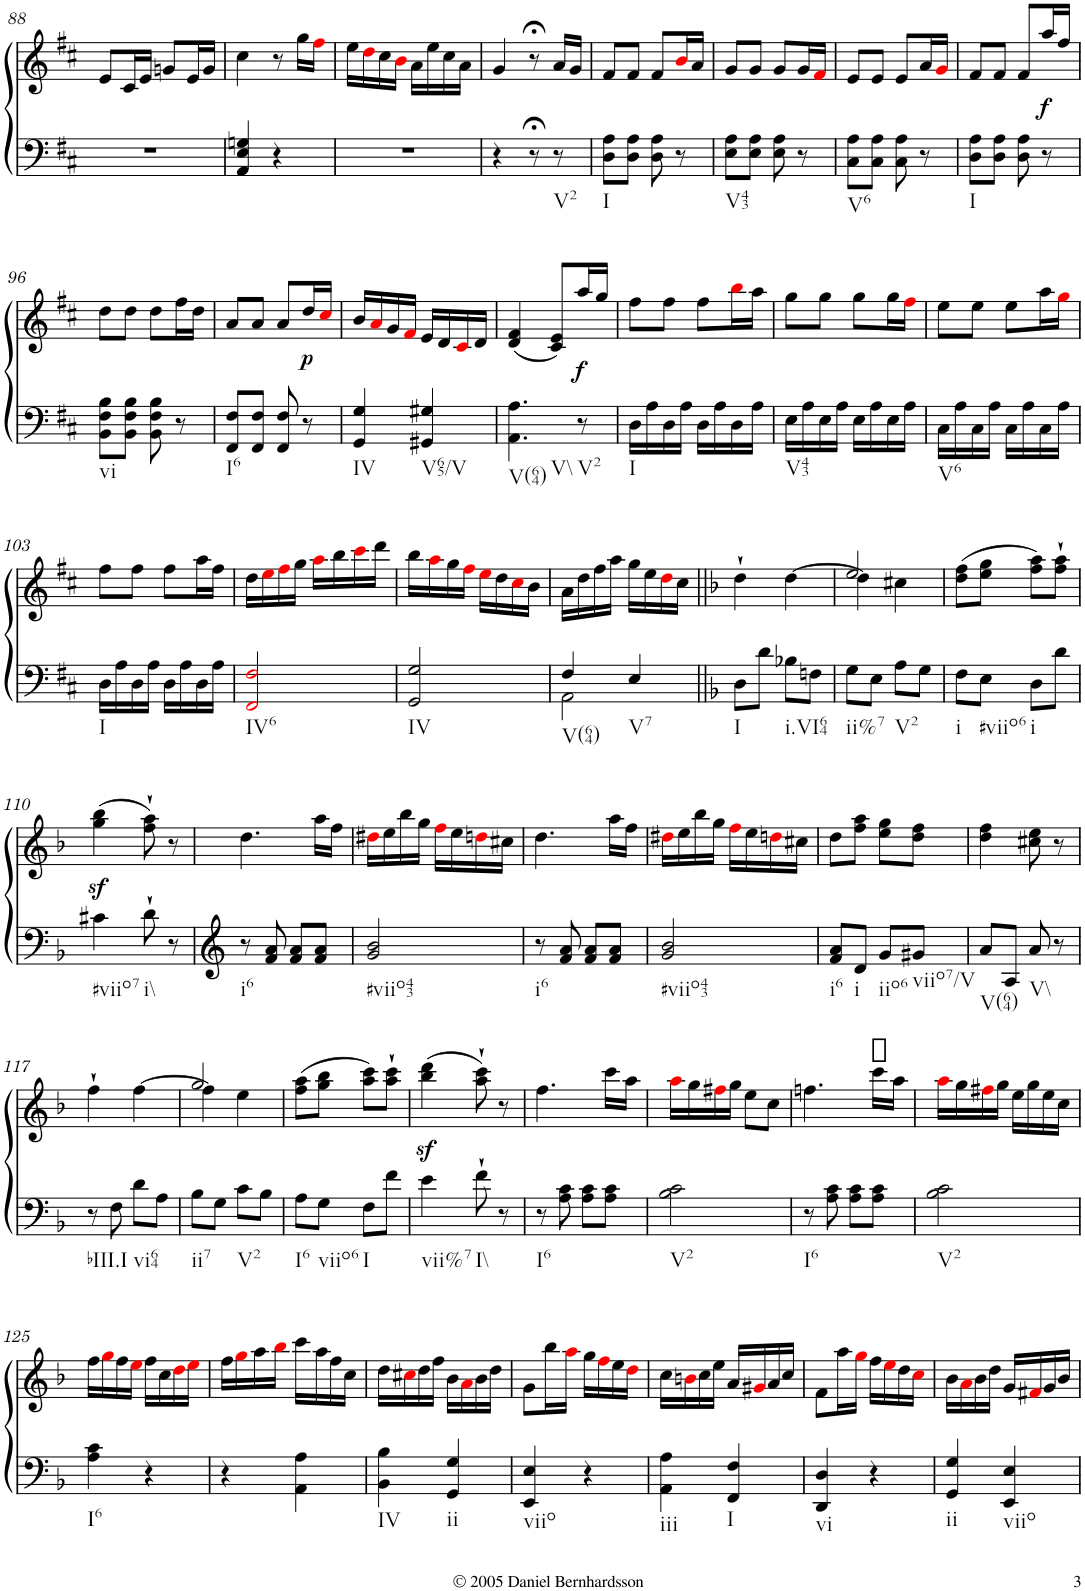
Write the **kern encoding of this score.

**kern	**kern	**dynam
*part1	*part1	*part1
*staff2	*staff1	*staff1/2
*I"Piano	*	*
*I'Pno.	*	*
!!LO:PB:g=z
*clefG2	*clefG2	*
*k[f#c#]	*k[f#c#]	*
*D:	*D:	*
*M2/4	*M2/4	*
=88	=88	=88
2r	8e/L	.
.	16c#/L	.
.	16e/JJ	.
.	8gn/L	.
.	16e/L	.
.	16g/JJ	.
=89	=89	=89
4AA/ 4E/ 4Gn/	4cc#\	.
4r	8r	.
.	16gg\LL	.
.	16ff#i\JJ	.
=90	=90	=90
2r	16ee\LL	.
.	16ddi\	.
.	16cc#\	.
.	16bi\JJ	.
.	16a\LL	.
.	16ee\	.
.	16cc#\	.
.	16a\JJ	.
=91	=91	=91
4r	4g/	.
8r;<	8r;<	.
!LO:TX:b:t=V2	!	!
8r	16a/LL	.
.	16g/JJ	.
=92	=92	=92
!LO:TX:b:t=I	!	!
8D\ 8A\L	8f#/L	.
8D\ 8A\J	8f#/J	.
8D\ 8A\	8f#/L	.
8r	16bi/L	.
.	16a/JJ	.
=93	=93	=93
!LO:TX:b:t=V43	!	!
8E\ 8A\L	8g/L	.
8E\ 8A\J	8g/J	.
8E\ 8A\	8g/L	.
8r	16g/L	.
.	16f#i/JJ	.
=94	=94	=94
!LO:TX:b:t=V6	!	!
8C#\ 8A\L	8e/L	.
8C#\ 8A\J	8e/J	.
8C#\ 8A\	8e/L	.
8r	16a/L	.
.	16gi/JJ	.
=95	=95	=95
!LO:TX:b:t=I	!	!
8D\ 8A\L	8f#/L	.
8D\ 8A\J	8f#/J	.
8D\ 8A\	8f#/L	.
!	!	!LO:DY:b
8r	16aa/L	f
.	16ff#/JJ	.
!!LO:LB:g=z
=96	=96	=96
!LO:TX:b:t=vi	!	!
8BB\ 8F#\ 8B\L	8dd\L	.
8BB\ 8F#\ 8B\J	8dd\J	.
8BB\ 8F#\ 8B\	8dd\L	.
8r	16ff#\L	.
.	16dd\JJ	.
=97	=97	=97
!LO:TX:b:t=I6	!	!
8FF#/ 8F#/L	8a/L	.
8FF#/ 8F#/J	8a/J	.
8FF#/ 8F#/	8a/L	.
!	!	!LO:DY:b
8r	16dd/L	p
.	16cc#i/JJ	.
=98	=98	=98
!LO:TX:b:t=IV	!	!
4GG/ 4G/	16b/LL	.
.	16ai/	.
.	16g/	.
.	16f#i/JJ	.
!LO:TX:b:t=V65/V	!	!
4GG#X/ 4G#X/	16e/LL	.
.	16d/	.
.	16c#i/	.
.	16d/JJ	.
=99	=99	=99
!LO:TX:b:t=V(64)	!	!
!LO:TX:b:t=V\\	!	!
4.AA\ 4.A\	(4d/ 4f#/	.
.	8c#/ 8e/L)	.
!LO:TX:b:t=V2	!	!
!	!	!LO:DY:b
8r	16aa/L	f
.	16gg/JJ	.
=100	=100	=100
!LO:TX:b:t=I	!	!
16D\LL	8ff#\L	.
16A\	.	.
16D\	8ff#\J	.
16A\JJ	.	.
16D\LL	8ff#\L	.
16A\	.	.
16D\	16bbi\L	.
16A\JJ	16aa\JJ	.
=101	=101	=101
!LO:TX:b:t=V43	!	!
16E\LL	8gg\L	.
16A\	.	.
16E\	8gg\J	.
16A\JJ	.	.
16E\LL	8gg\L	.
16A\	.	.
16E\	16gg\L	.
16A\JJ	16ff#i\JJ	.
=102	=102	=102
!LO:TX:b:t=V6	!	!
16C#\LL	8ee\L	.
16A\	.	.
16C#\	8ee\J	.
16A\JJ	.	.
16C#\LL	8ee\L	.
16A\	.	.
16C#\	16aa\L	.
16A\JJ	16ggi\JJ	.
!!LO:LB:g=z
=103	=103	=103
!LO:TX:b:t=I	!	!
16D\LL	8ff#\L	.
16A\	.	.
16D\	8ff#\J	.
16A\JJ	.	.
16D\LL	8ff#\L	.
16A\	.	.
16D\	16aa\L	.
16A\JJ	16ff#\JJ	.
=104	=104	=104
!LO:TX:b:t=IV6	!	!
2FF#i/ 2F#i/	16dd\LL	.
.	16eei\	.
.	16ff#i\	.
.	16gg\JJ	.
.	16aai\LL	.
.	16bb\	.
.	16ccc#i\	.
.	16ddd\JJ	.
=105	=105	=105
!LO:TX:b:t=IV	!	!
2GG/ 2G/	16bb\LL	.
.	16aai\	.
.	16gg\	.
.	16ff#i\JJ	.
.	16eei\LL	.
.	16dd\	.
.	16cc#i\	.
.	16b\JJ	.
=106	=106	=106
*^	*	*
!LO:TX:b:t=V(64)	!	!	!
4F#/	2AA\	16a\LL	.
.	.	16dd\	.
.	.	16ff#\	.
.	.	16aa\JJ	.
!LO:TX:b:t=V7	!	!	!
4E/	.	16gg\LL	.
.	.	16ee\	.
.	.	16ddi\	.
.	.	16cc#\JJ	.
*v	*v	*	*
=107||	=107||	=107||
*k[b-]	*k[b-]	*
*F:	*F:	*
*	*^	*
!LO:TX:b:t=I	!	!	!
8D\L	4dd`\	4ryy	.
8d\J	.	.	.
!LO:TX:b:t=i.VI64	!	!	!
8B-X\L	4ryy	[>4dd\	.
8Fn\J	.	.	.
=108	=108	=108	=108
!LO:TX:b:t=ii%7	!	!	!
8G\L	2ee/	4dd\]	.
8E\J	.	.	.
!LO:TX:b:t=V2	!	!	!
8A\L	.	4cc#X\	.
8G\J	.	.	.
*	*v	*v	*
=109	=109	=109
!LO:TX:b:t=i	!	!
8F\L	(8dd\ 8ff\L	.
!LO:TX:b:t=#viio6	!	!
8E\J	8ee\ 8gg\J	.
!LO:TX:b:t=i	!	!
8D\L	8ff\ 8aa\L)	.
8d\J	8ff\` 8aa\`J	.
!!LO:LB:g=z
=110	=110	=110
!LO:TX:b:t=#viio7	!	!
4c#X\	(4gg\z< 4bb-\z<	.
!LO:TX:b:t=i\\	!	!
8d`\	8ff\` 8aa\`)	.
8r	8r	.
=111	=111	=111
!LO:TX:b:t=i6	!	!
8r	4.dd\	.
8f/ 8a/	.	.
8f/ 8a/L	.	.
8f/ 8a/J	16aa\LL	.
.	16ff\JJ	.
=112	=112	=112
!LO:TX:b:t=#viio43	!	!
2g/ 2b-/	16dd#Xi\LL	.
.	16ee\	.
.	16bb-\	.
.	16gg\JJ	.
.	16ffi\LL	.
.	16ee\	.
.	16ddni\	.
.	16cc#X\JJ	.
=113	=113	=113
!LO:TX:b:t=i6	!	!
8r	4.dd\	.
8f/ 8a/	.	.
8f/ 8a/L	.	.
8f/ 8a/J	16aa\LL	.
.	16ff\JJ	.
=114	=114	=114
!LO:TX:b:t=#viio43	!	!
2g/ 2b-/	16dd#Xi\LL	.
.	16ee\	.
.	16bb-\	.
.	16gg\JJ	.
.	16ffi\LL	.
.	16ee\	.
.	16ddni\	.
.	16cc#X\JJ	.
=115	=115	=115
!LO:TX:b:t=i6	!	!
8f/ 8a/L	8dd\L	.
!LO:TX:b:t=i	!	!
8d/J	8ff\ 8aa\J	.
!LO:TX:b:t=iio6	!	!
8g/L	8ee\ 8gg\L	.
!LO:TX:b:t=viio7/V	!	!
8g#X/J	8dd\ 8ff\J	.
=116	=116	=116
!LO:TX:b:t=V(64)	!	!
8a/L	4dd\ 4ff\	.
8A/J	.	.
!LO:TX:b:t=V\\	!	!
8a/	8cc#X\ 8ee\	.
8r	8r	.
!!LO:LB:g=z
=117	=117	=117
*	*^	*
!LO:TX:b:t=bIII.I	!	!	!
8r	4ff`\	4ryy	.
8F\	.	.	.
!LO:TX:b:t=vi64	!	!	!
8d\L	4ryy	[>4ff\	.
8A\J	.	.	.
=118	=118	=118	=118
!LO:TX:b:t=ii7	!	!	!
8B-\L	2gg/	4ff\]	.
8G\J	.	.	.
!LO:TX:b:t=V2	!	!	!
8c\L	.	4ee\	.
8B-\J	.	.	.
*	*v	*v	*
=119	=119	=119
!LO:TX:b:t=I6	!	!
8A\L	(8ff\ 8aa\L	.
!LO:TX:b:t=viio6	!	!
8G\J	8gg\ 8bb-\J	.
!LO:TX:b:t=I	!	!
8F\L	8aa\ 8ccc\L)	.
8f\J	8aa\` 8ccc\`J	.
=120	=120	=120
!LO:TX:b:t=vii%7	!	!
4e\	(4bb-\z< 4ddd\z<	.
!LO:TX:b:t=I\\	!	!
8f`\	8aa\` 8ccc\`)	.
8r	8r	.
=121	=121	=121
!LO:TX:b:t=I6	!	!
8r	4.ff\	.
8A\ 8c\	.	.
8A\ 8c\L	.	.
8A\ 8c\J	16ccc\LL	.
.	16aa\JJ	.
=122	=122	=122
!LO:TX:b:t=V2	!	!
2B-\ 2c\	16aai\LL	.
.	16gg\	.
.	16ff#Xi\	.
.	16gg\JJ	.
.	8ee\L	.
.	8cc\J	.
=123	=123	=123
!LO:TX:b:t=I6	!	!
8r	4.ffn\	.
8A\ 8c\	.	.
8A\ 8c\L	.	.
8A\ 8c\J	16ccc\LL	.
.	16aa\JJ	.
=124	=124	=124
!LO:TX:b:t=V2	!	!
2B-\ 2c\	16aai\LL	.
.	16gg\	.
.	16ff#Xi\	.
.	16gg\JJ	.
.	16ee\LL	.
.	16gg\	.
.	16ee\	.
.	16cc\JJ	.
!!LO:LB:g=z
=125	=125	=125
!LO:TX:b:t=I6	!	!
4A\ 4c\	16ff\LL	.
.	16ggi\	.
.	16ff\	.
.	16eei\JJ	.
4r	16ff\LL	.
.	16cc\	.
.	16ddi\	.
.	16eei\JJ	.
=126	=126	=126
4r	16ff\LL	.
.	16ggi\	.
.	16aa\	.
.	16bb-i\JJ	.
4AA\ 4A\	16ccc\LL	.
.	16aa\	.
.	16ff\	.
.	16cc\JJ	.
=127	=127	=127
!LO:TX:b:t=IV	!	!
4BB-\ 4B-\	16dd\LL	.
.	16cc#Xi\	.
.	16dd\	.
.	16ff\JJ	.
!LO:TX:b:t=ii	!	!
4GG/ 4G/	16b-\LL	.
.	16ai\	.
.	16b-\	.
.	16dd\JJ	.
=128	=128	=128
!LO:TX:b:t=viio	!	!
4EE/ 4E/	8g\L	.
.	16bb-\L	.
.	16aai\JJ	.
4r	16gg\LL	.
.	16ffi\	.
.	16ee\	.
.	16ddi\JJ	.
=129	=129	=129
!LO:TX:b:t=iii	!	!
4AA\ 4A\	16cc\LL	.
.	16bni\	.
.	16cc\	.
.	16ee\JJ	.
!LO:TX:b:t=I	!	!
4FF/ 4F/	16a/LL	.
.	16g#Xi/	.
.	16a/	.
.	16cc/JJ	.
=130	=130	=130
!LO:TX:b:t=vi	!	!
4DD/ 4D/	8f\L	.
.	16aa\L	.
.	16ggi\JJ	.
4r	16ff\LL	.
.	16eei\	.
.	16dd\	.
.	16cci\JJ	.
=131	=131	=131
!LO:TX:b:t=ii	!	!
4GG/ 4G/	16b-\LL	.
.	16ai\	.
.	16b-\	.
.	16dd\JJ	.
!LO:TX:b:t=viio	!	!
4EE/ 4E/	16g/LL	.
.	16f#Xi/	.
.	16g/	.
.	16b-/JJ	.
=	=	=
*-	*-	*-
